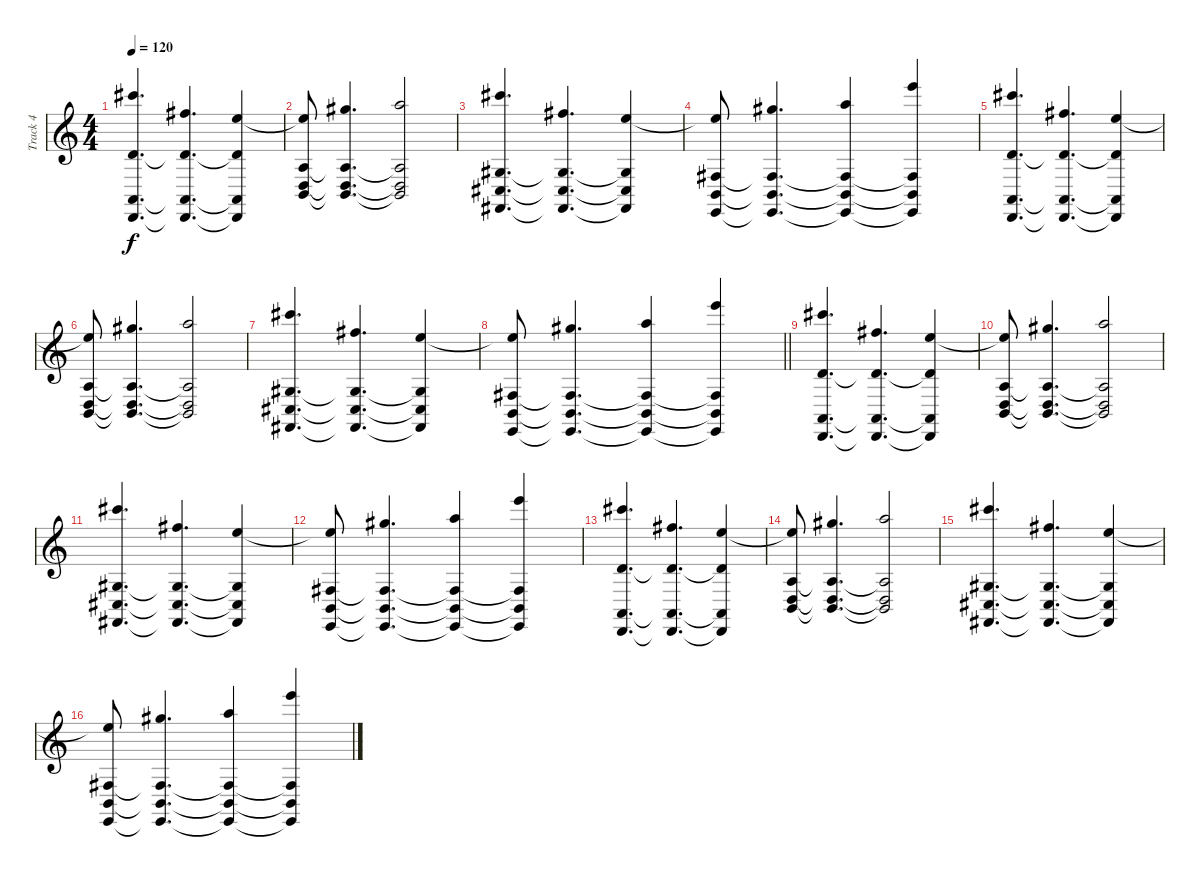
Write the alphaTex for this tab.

\track ("Track 4" "Track 4") {instrument acousticgrandpiano}
\staff {score}
\tuning (E4 B3 G3 D3 A2 D2) {hide}
\ts (4 4)
\tempo 120
\clef g2
\ks c
(21.1 12.4 0.5 0.6).4{d dy f} (14.1 12.4{t} 0.5{t} 0.6{t}).4{d} (12.1 12.4{t} 0.5{t} 0.6{t}).4 |
(12.1{t} 7.4 5.5 9.6).8 (16.1 7.4{t} 5.5{t} 9.6{t}).4{d} (17.1 7.4{t} 5.5{t} 9.6{t}).2 |
(21.1 6.4 4.5 4.6).4{d} (14.1 6.4{t} 4.5{t} 4.6{t}).4{d} (12.1 6.4{t} 4.5{t} 4.6{t}).4 |
(12.1{t} 4.4 2.5 2.6).8 (16.1 4.4{t} 2.5{t} 2.6{t}).4{d} (17.1 4.4{t} 2.5{t} 2.6{t}).4 (24.1 4.4{t} 2.5{t} 2.6{t}).4 |
(21.1 12.4 0.5 0.6).4{d} (14.1 12.4{t} 0.5{t} 0.6{t}).4{d} (12.1 12.4{t} 0.5{t} 0.6{t}).4 |
(12.1{t} 7.4 5.5 9.6).8 (16.1 7.4{t} 5.5{t} 9.6{t}).4{d} (17.1 7.4{t} 5.5{t} 9.6{t}).2 |
(21.1 6.4 4.5 4.6).4{d} (14.1 6.4{t} 4.5{t} 4.6{t}).4{d} (12.1 6.4{t} 4.5{t} 4.6{t}).4 |
\barLineRight lightlight
(12.1{t} 4.4 2.5 2.6).8 (16.1 4.4{t} 2.5{t} 2.6{t}).4{d} (17.1 4.4{t} 2.5{t} 2.6{t}).4 (24.1 4.4{t} 2.5{t} 2.6{t}).4 |
(21.1 12.4 0.5 0.6).4{d} (14.1 12.4{t} 0.5{t} 0.6{t}).4{d} (12.1 12.4{t} 0.5{t} 0.6{t}).4 |
(12.1{t} 7.4 5.5 9.6).8 (16.1 7.4{t} 5.5{t} 9.6{t}).4{d} (17.1 7.4{t} 5.5{t} 9.6{t}).2 |
(21.1 6.4 4.5 4.6).4{d} (14.1 6.4{t} 4.5{t} 4.6{t}).4{d} (12.1 6.4{t} 4.5{t} 4.6{t}).4 |
(12.1{t} 4.4 2.5 2.6).8 (16.1 4.4{t} 2.5{t} 2.6{t}).4{d} (17.1 4.4{t} 2.5{t} 2.6{t}).4 (24.1 4.4{t} 2.5{t} 2.6{t}).4 |
(21.1 12.4 0.5 0.6).4{d} (14.1 12.4{t} 0.5{t} 0.6{t}).4{d} (12.1 12.4{t} 0.5{t} 0.6{t}).4 |
(12.1{t} 7.4 5.5 9.6).8 (16.1 7.4{t} 5.5{t} 9.6{t}).4{d} (17.1 7.4{t} 5.5{t} 9.6{t}).2 |
(21.1 6.4 4.5 4.6).4{d} (14.1 6.4{t} 4.5{t} 4.6{t}).4{d} (12.1 6.4{t} 4.5{t} 4.6{t}).4 |
(12.1{t} 4.4 2.5 2.6).8 (16.1 4.4{t} 2.5{t} 2.6{t}).4{d} (17.1 4.4{t} 2.5{t} 2.6{t}).4 (24.1 4.4{t} 2.5{t} 2.6{t}).4
